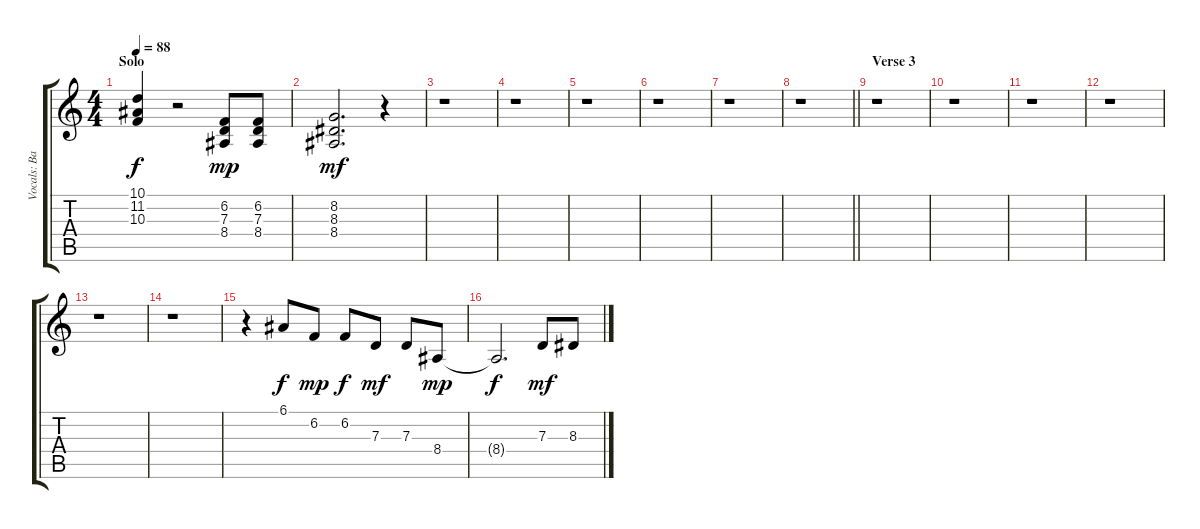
\track ("Vocals: Backing" "Vocals: Ba") {instrument flute}
\staff {score tabs}
\tuning (E4 B3 G3 D3 A2 E2) {hide}
\ts (4 4)
\section ("" "Solo")
\tempo 88
\clef g2
\ks c
(10.1{t} 11.2{t} 10.3{t}).4{dy f} r.2 (6.2 7.3 8.4).8{dy mp} (6.2 7.3 8.4).8 |
(8.2 8.3 8.4).2{d dy mf} r.4 |
r.1 |
r.1 |
r.1 |
r.1 |
r.1 |
\barLineRight lightlight
r.1 |
\section ("" "Verse 3")
r.1 |
r.1 |
r.1 |
r.1 |
r.1 |
r.1 |
r.4 6.1.8{dy f} 6.2.8{dy mp} 6.2.8{dy f} 7.3.8{dy mf} 7.3.8 8.4.8{dy mp} |
8.4{t}.2{d dy f} 7.3.8{dy mf} 8.3.8
